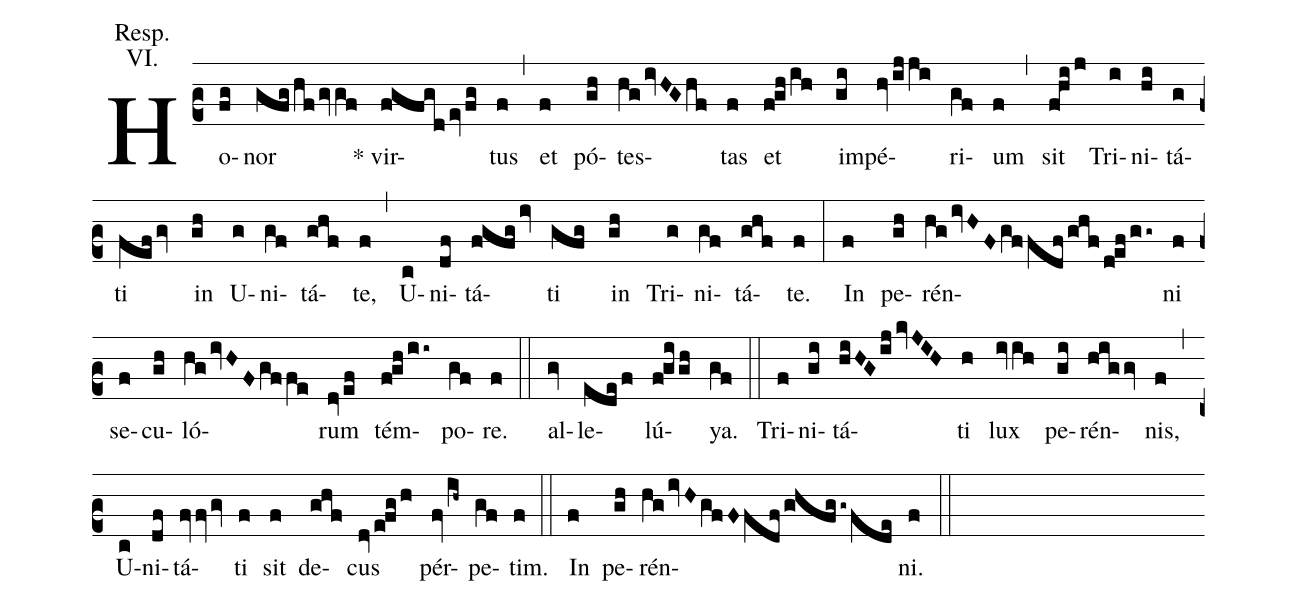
annotation: Resp.;
annotation: VI.;
%%
(c2) Ho(fg)nor(gfghfgvgf) * vir(fgfgdevfg)tus(f) (,)
et(f) pó(gh)tes(hgivHGhf)tas(f) et(fghih) im(gi)pé(hvijji)ri(gf)um(f) (,)
sit(fhij) Tri(i)ni(hi)tá(g)ti(fefgv) in(gh) U(g)ni(gf)tá(ghf)te,(f) (,)
U(c)ni(df)tá(fgfgiv)ti(gfg) in(gh) Tri(g)ni(gf)tá(ghf)te.(f) (:)
In(f) pe(gh)rén(hgivHFgffdfghfdefgg~)ni(f) se(f)cu(gh)ló(hgivHFgffe)rum(dvef) tém(fghii~)po(gf)re.(f) (::)
al(gv)le(edef)lú(fgigh)ya.(gf) (::)
Tri(f)ni(gi)tá(hiHGijkvJIH)ti(h) lux(ivih) pe(gi)rén(higgv)nis,(f) (,)
U(c)ni(df)tá(fvfvgv)ti(f) sit(f) de(ghf)cus(dvefgh) pér(fvih~)pe(gf)tim.(f) (::)
In(f) pe(gh)rén(hgivHgfFfdfghfgg~fde)ni.(f) (::)
